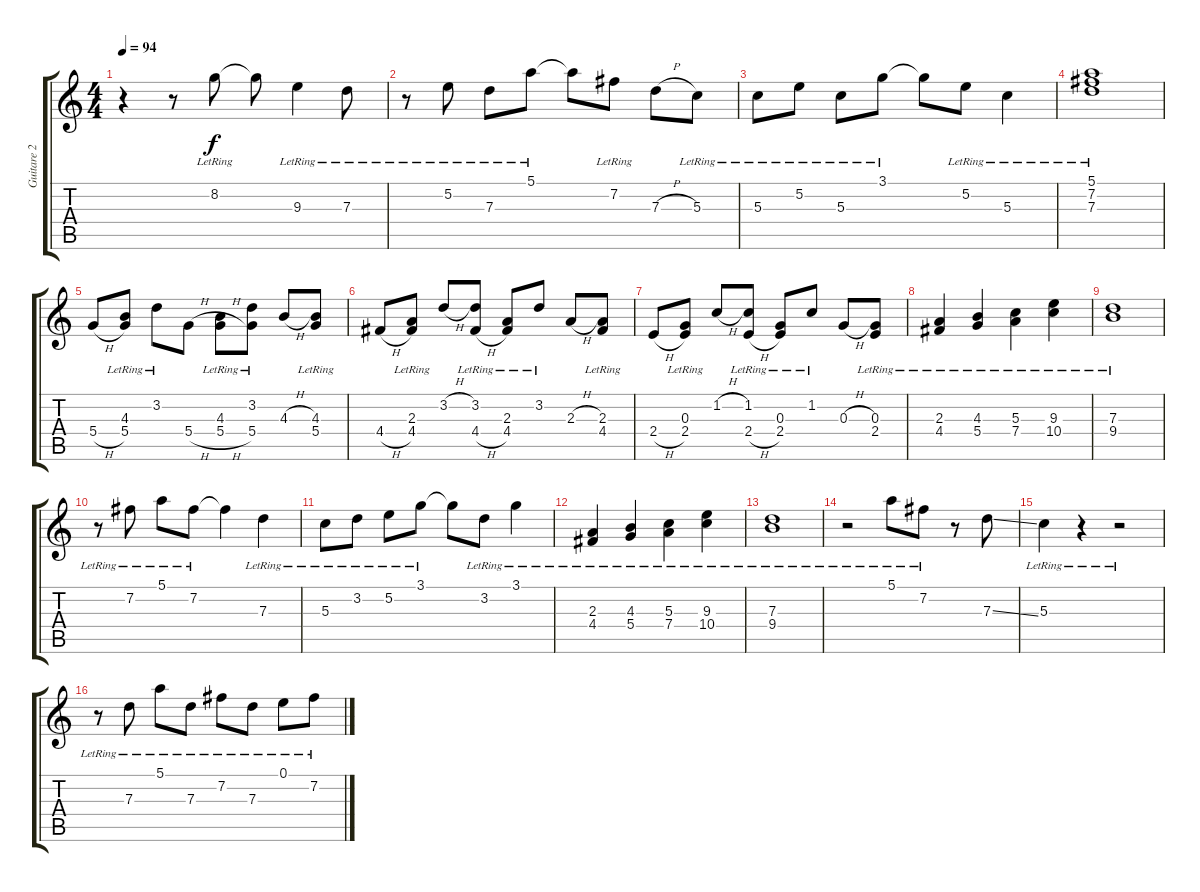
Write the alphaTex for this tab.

\track ("Guitare 2" "Guitare 2") {instrument acousticguitarnylon}
\staff {score tabs}
\tuning (E4 B3 G3 D3 A2 E2) {hide}
\ts (4 4)
\tempo 94
\clef g2
\ks c
r.4{dy f} r.8 8.2{lr}.8 8.2{t}.8 9.3{lr}.4 7.3{lr}.8 |
r.8 5.2{lr}.8 7.3{lr}.8 5.1{lr}.8 5.1{t}.8 7.2{lr}.8 7.3{h}.8 5.3{lr}.8 |
5.3{lr}.8 5.2{lr}.8 5.3{lr}.8 3.1{lr}.8 3.1{t}.8 5.2{lr}.8 5.3{lr}.4 |
(5.1{lr} 7.2{lr} 7.3{lr}).1 |
5.4{h}.8 (4.3{lr} 5.4{lr}).8 3.2{lr}.8 5.4{h}.8 (4.3{lr} 5.4{h}).8 (3.2{lr} 5.4{lr}).8 4.3{h}.8 (4.3{lr} 5.4{lr}).8 |
4.4{h}.8 (2.3{lr} 4.4{lr}).8 3.2{h}.8 (3.2{lr} 4.4{h}).8 (2.3{lr} 4.4{lr}).8 3.2{lr}.8 2.3{h}.8 (2.3{lr} 4.4{lr}).8 |
2.4{h}.8 (0.3{lr} 2.4{lr}).8 1.2{h}.8 (1.2{lr} 2.4{h}).8 (0.3{lr} 2.4{lr}).8 1.2{lr}.8 0.3{h}.8 (0.3{lr} 2.4{lr}).8 |
(2.3{lr} 4.4{lr}).4 (4.3{lr} 5.4{lr}).4 (5.3{lr} 7.4{lr}).4 (9.3{lr} 10.4{lr}).4 |
(7.3{lr} 9.4{lr}).1 |
r.8 7.2{lr}.8 5.1{lr}.8 7.2{lr}.8 7.2{t}.4 7.3{lr}.4 |
5.3{lr}.8 3.2{lr}.8 5.2{lr}.8 3.1{lr}.8 3.1{t}.8 3.2{lr}.8 3.1{lr}.4 |
(2.3{lr} 4.4{lr}).4 (4.3{lr} 5.4{lr}).4 (5.3{lr} 7.4{lr}).4 (9.3{lr} 10.4{lr}).4 |
(7.3{lr} 9.4{lr}).1 |
r.2 5.1{lr}.8 7.2{lr}.8 r.8 7.3{ss}.8 |
5.3{lr}.4 r.4 r.2 |
r.8 7.3{lr}.8 5.1{lr}.8 7.3{lr}.8 7.2{lr}.8 7.3{lr}.8 0.1{lr}.8 7.2{lr}.8
